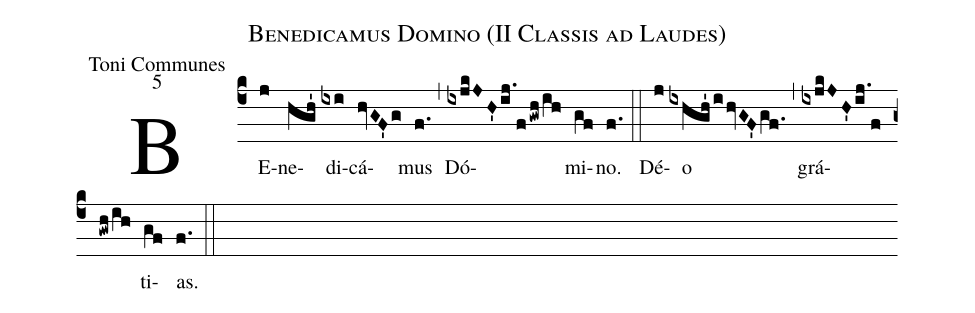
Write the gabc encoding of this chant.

name:Benedicamus Domino (II Classis ad Laudes) ;
office-part:Toni Communes;
mode:5;
%%
(c4)BE(j)ne(hgh')di(ixi)cá(hvGF'g)mus(f.) (,)
Dó(ixjkJH'ij.!fgwhih)mi(gf)no.(f.) (::)
Dé(j)o(ixhgh'ihvGF'gf.) (,)
grá(ixjkJH'ij.!fgwhih)ti(gf)as.(f.) (::)
